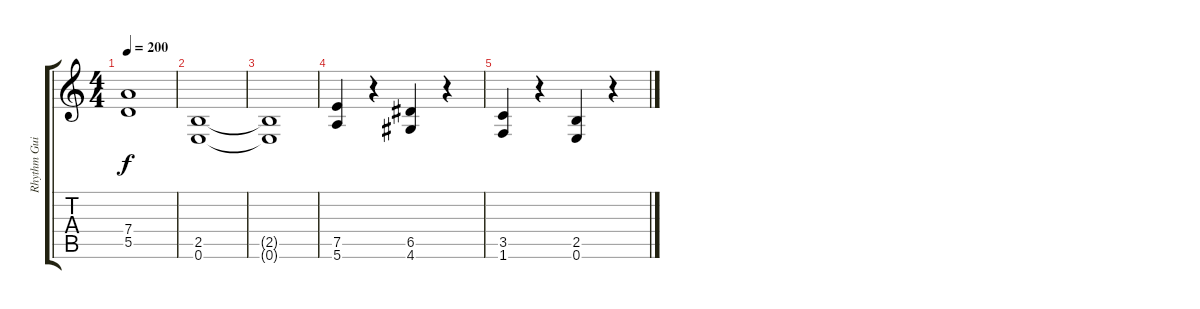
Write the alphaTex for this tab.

\track ("Rhythm Guitar" "Rhythm Gui") {instrument distortionguitar}
\staff {score tabs}
\tuning (E4 B3 G3 D3 A2 E2) {hide}
\ts (4 4)
\tempo 200
\clef g2
\ks c
(7.4{t} 5.5{t}).1{dy f} |
(2.5 0.6).1 |
(2.5{t} 0.6{t}).1 |
(7.5 5.6).4 r.4 (6.5 4.6).4 r.4 |
(3.5 1.6).4 r.4 (2.5 0.6).4 r.4
